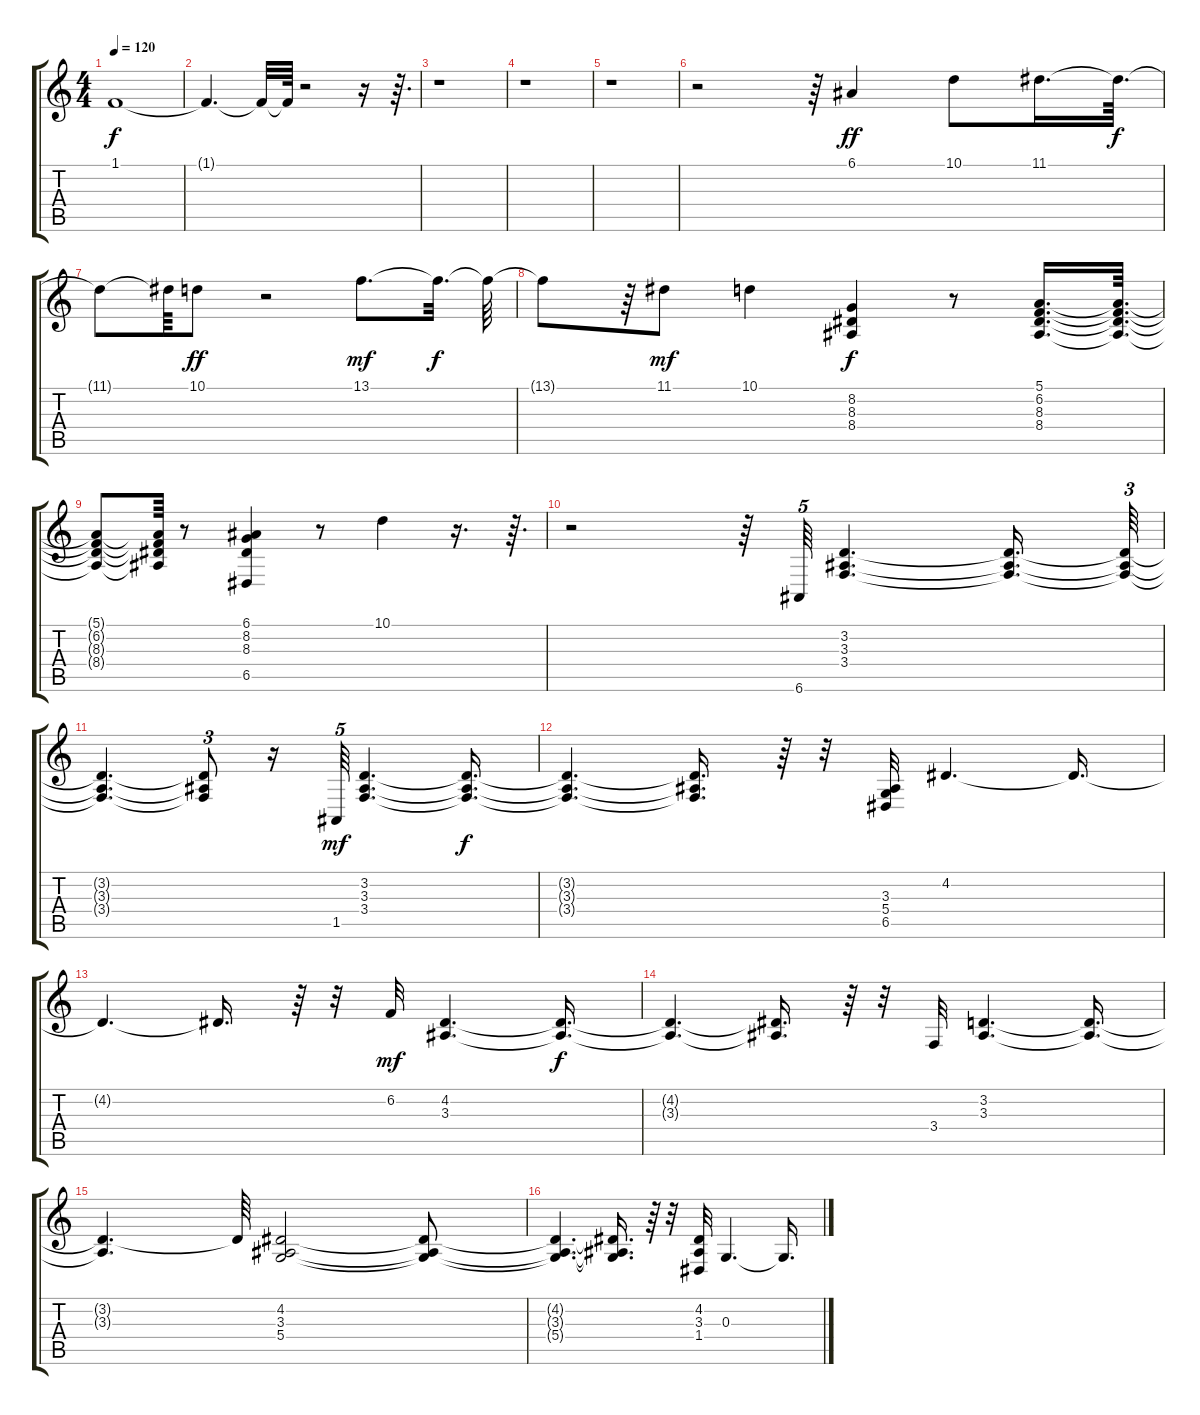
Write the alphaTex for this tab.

\track "" {instrument electricgrandpiano}
\staff {score tabs}
\tuning (E4 B3 G3 D3 A2 E2) {hide}
\ts (4 4)
\tempo 120
\clef g2
\ks c
1.1{t}.1{dy f} |
1.1{t}.4{d} 1.1{t}.32 1.1{t}.64 r.2 r.16 r.64{d} |
r.1 |
r.1 |
r.1 |
r.2 r.64 6.1.4{dy ff} 10.1.8 11.1.16{d} 11.1{t}.64{d dy f} |
11.1{t}.8 11.1{t}.64 10.1.8{dy ff} r.2 13.1.8{d dy mf} 13.1{t}.32{d dy f} 13.1{t}.64 |
13.1{t}.8 r.64 11.1.8{dy mf} 10.1.4 (8.2 8.3 8.4).4{dy f} r.8 (5.1 6.2 8.3 8.4).16{d} (5.1{t} 6.2{t} 8.3{t} 8.4{t}).64{d} |
(5.1{t} 6.2{t} 8.3{t} 8.4{t}).8 (5.1{t} 6.2{t} 8.3{t} 8.4{t}).64 r.8 (6.1 8.2 8.3 6.5).4 r.8 10.1.4 r.16{d} r.64{d} |
r.2 r.64 6.6.64{tu (5 4)} (3.2 3.3 3.4).4{d} (3.2{t} 3.3{t} 3.4{t}).16{d} (3.2{t} 3.3{t} 3.4{t}).64{tu (3 2)} |
(3.2{t} 3.3{t} 3.4{t}).4{d} (3.2{t} 3.3{t} 3.4{t}).8{tu (3 2)} r.16 1.5.64{tu (5 4) dy mf} (3.2 3.3 3.4).4{d} (3.2{t} 3.3{t} 3.4{t}).16{d dy f} |
(3.2{t} 3.3{t} 3.4{t}).4{d} (3.2{t} 3.3{t} 3.4{t}).16{d} r.64 r.32 (3.3 5.4 6.5).32 4.2.4{d} 4.2{t}.16{d} |
4.2{t}.4{d} 4.2{t}.16{d} r.64 r.32 6.2.32{dy mf} (4.2 3.3).4{d} (4.2{t} 3.3{t}).16{d dy f} |
(4.2{t} 3.3{t}).4{d} (4.2{t} 3.3{t}).16{d} r.64 r.32 3.4.32 (3.2 3.3).4{d} (3.2{t} 3.3{t}).16{d} |
(3.2{t} 3.3{t}).4{d} 3.2{t}.64 (4.2 3.3 5.4).2 (4.2{t} 3.3{t} 5.4{t}).8 |
(4.2{t} 3.3{t} 5.4{t}).4{d} (4.2{t} 3.3{t} 5.4{t}).16{d} r.64 r.32 (4.2 3.3 1.4).32 0.3.4{d} 0.3{t}.16{d}
